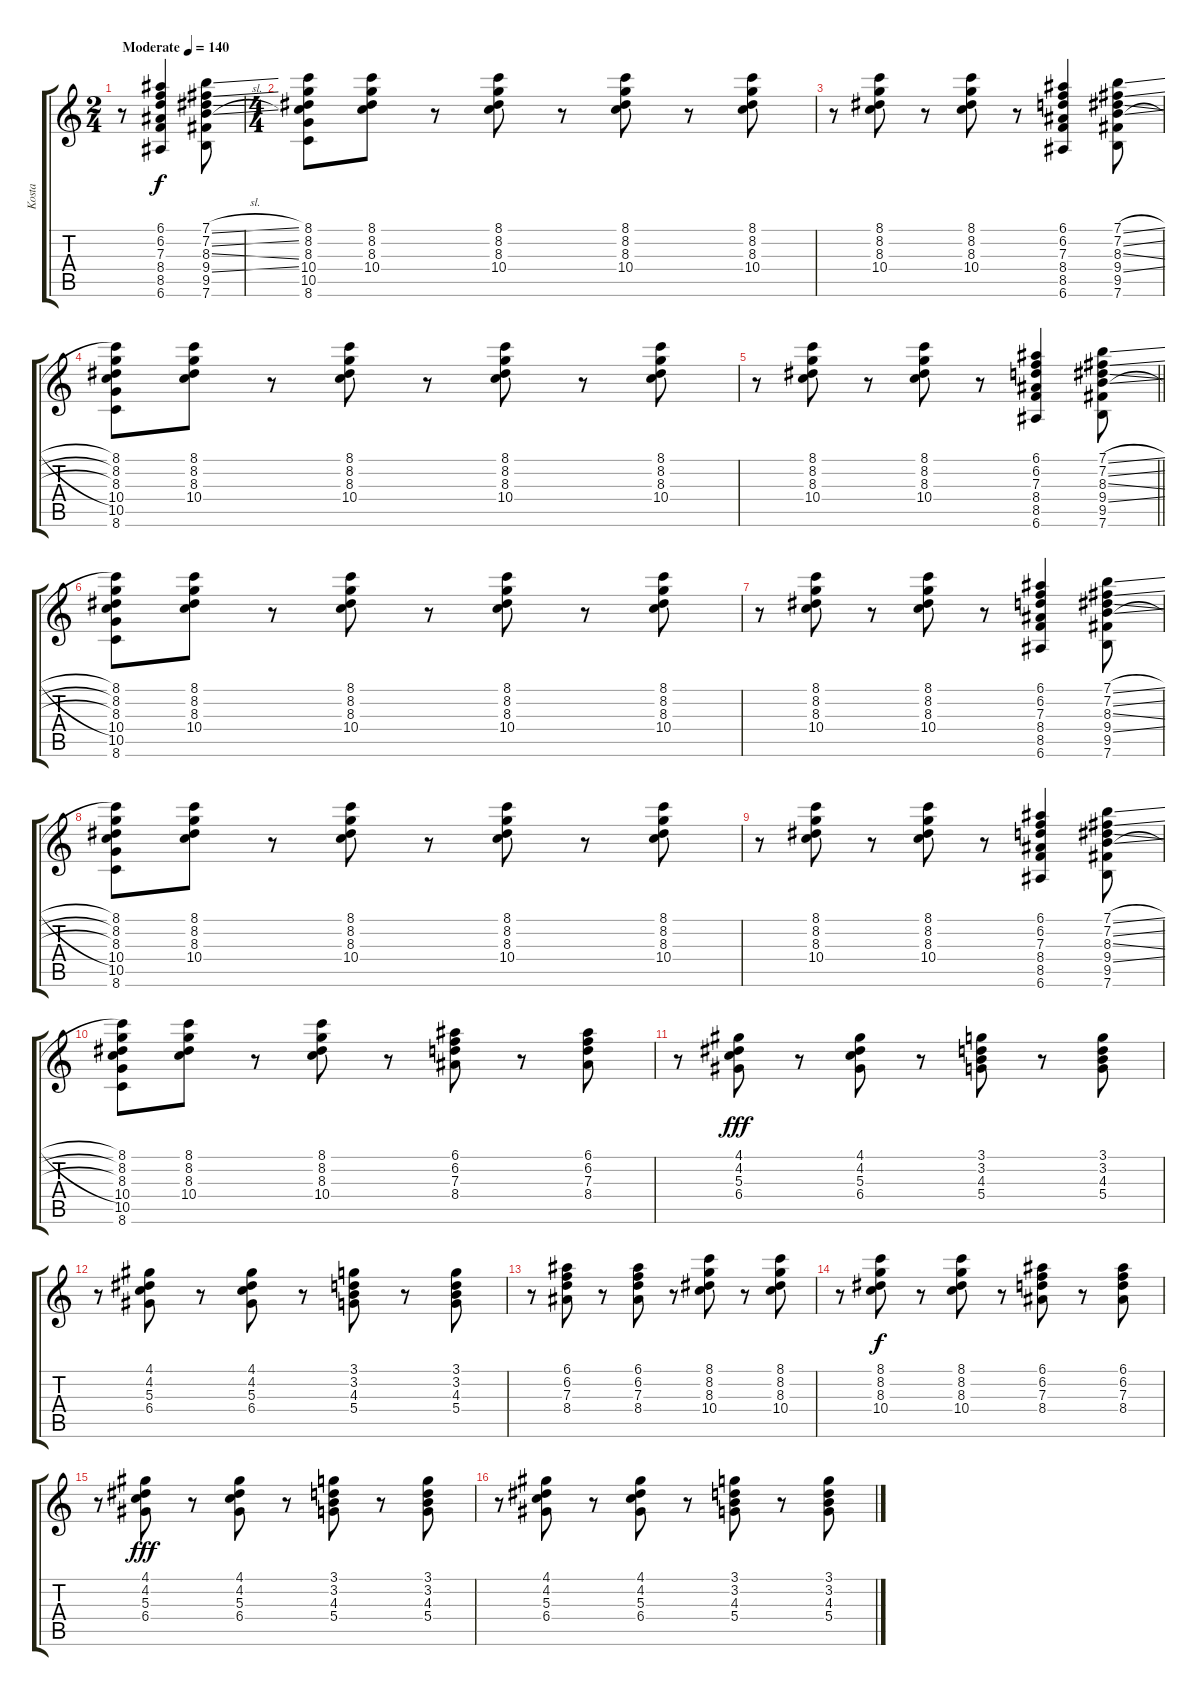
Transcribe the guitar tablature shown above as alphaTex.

\track ("Kosta" "Kosta") {instrument electricguitarclean}
\staff {score tabs}
\tuning (E4 B3 G3 D3 A2 E2) {hide}
\ts (2 4)
\tempo (140 "Moderate")
\clef g2
\ks c
r.8{dy f instrument electricguitarclean} (6.1 6.2 7.3 8.4 8.5 6.6).4 (7.1{sl} 7.2{sl} 8.3{sl} 9.4{sl} 9.5 7.6).8 |
\ts (4 4)
(8.1 8.2 8.3 10.4 10.5 8.6).8 (8.1 8.2 8.3 10.4).8 r.8 (8.1 8.2 8.3 10.4).8 r.8 (8.1 8.2 8.3 10.4).8 r.8 (8.1 8.2 8.3 10.4).8 |
r.8 (8.1 8.2 8.3 10.4).8 r.8 (8.1 8.2 8.3 10.4).8 r.8 (6.1 6.2 7.3 8.4 8.5 6.6).4 (7.1{sl} 7.2{sl} 8.3{sl} 9.4{sl} 9.5 7.6).8 |
(8.1 8.2 8.3 10.4 10.5 8.6).8 (8.1 8.2 8.3 10.4).8 r.8 (8.1 8.2 8.3 10.4).8 r.8 (8.1 8.2 8.3 10.4).8 r.8 (8.1 8.2 8.3 10.4).8 |
\barLineRight lightlight
r.8 (8.1 8.2 8.3 10.4).8 r.8 (8.1 8.2 8.3 10.4).8 r.8 (6.1 6.2 7.3 8.4 8.5 6.6).4 (7.1{sl} 7.2{sl} 8.3{sl} 9.4{sl} 9.5 7.6).8 |
(8.1 8.2 8.3 10.4 10.5 8.6).8 (8.1 8.2 8.3 10.4).8 r.8 (8.1 8.2 8.3 10.4).8 r.8 (8.1 8.2 8.3 10.4).8 r.8 (8.1 8.2 8.3 10.4).8 |
r.8 (8.1 8.2 8.3 10.4).8 r.8 (8.1 8.2 8.3 10.4).8 r.8 (6.1 6.2 7.3 8.4 8.5 6.6).4 (7.1{sl} 7.2{sl} 8.3{sl} 9.4{sl} 9.5 7.6).8 |
(8.1 8.2 8.3 10.4 10.5 8.6).8 (8.1 8.2 8.3 10.4).8 r.8 (8.1 8.2 8.3 10.4).8 r.8 (8.1 8.2 8.3 10.4).8 r.8 (8.1 8.2 8.3 10.4).8 |
r.8 (8.1 8.2 8.3 10.4).8 r.8 (8.1 8.2 8.3 10.4).8 r.8 (6.1 6.2 7.3 8.4 8.5 6.6).4 (7.1{sl} 7.2{sl} 8.3{sl} 9.4{sl} 9.5 7.6).8 |
(8.1 8.2 8.3 10.4 10.5 8.6).8 (8.1 8.2 8.3 10.4).8 r.8 (8.1 8.2 8.3 10.4).8 r.8 (6.1 6.2 7.3 8.4).8 r.8 (6.1 6.2 7.3 8.4).8 |
r.8 (4.1 4.2 5.3 6.4).8{dy fff} r.8 (4.1 4.2 5.3 6.4).8 r.8 (3.1 3.2 4.3 5.4).8 r.8 (3.1 3.2 4.3 5.4).8 |
r.8 (4.1 4.2 5.3 6.4).8 r.8 (4.1 4.2 5.3 6.4).8 r.8 (3.1 3.2 4.3 5.4).8 r.8 (3.1 3.2 4.3 5.4).8 |
r.8 (6.1 6.2 7.3 8.4).8 r.8 (6.1 6.2 7.3 8.4).8 r.8 (8.1 8.2 8.3 10.4).8 r.8 (8.1 8.2 8.3 10.4).8 |
r.8 (8.1 8.2 8.3 10.4).8{dy f} r.8 (8.1 8.2 8.3 10.4).8 r.8 (6.1 6.2 7.3 8.4).8 r.8 (6.1 6.2 7.3 8.4).8 |
r.8 (4.1 4.2 5.3 6.4).8{dy fff} r.8 (4.1 4.2 5.3 6.4).8 r.8 (3.1 3.2 4.3 5.4).8 r.8 (3.1 3.2 4.3 5.4).8 |
r.8 (4.1 4.2 5.3 6.4).8 r.8 (4.1 4.2 5.3 6.4).8 r.8 (3.1 3.2 4.3 5.4).8 r.8 (3.1 3.2 4.3 5.4).8
